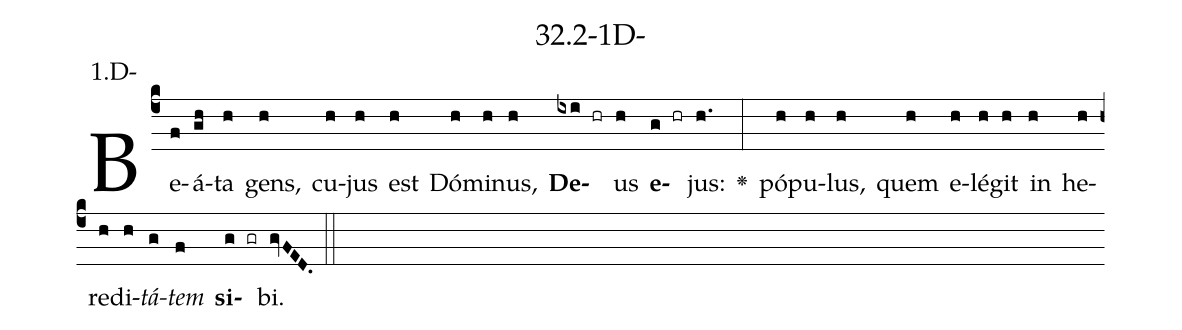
name: 32.2-1D-;
annotation: 1.D-;
%%
(c4)Be(f)á(gh)ta(h) gens,(h) cu(h)jus(h) est(h) Dó(h)mi(h)nus,(h) <b>De</b>(ixi hr)us(h) <b>e</b>(g hr)jus:(h.) <v>\greheightstar</v>(:) pó(h)pu(h)lus,(h) quem(h) e(h)lé(h)git(h) in(h) he(h)re(h)di(h)<i>tá</i>(g)<i>tem</i>(f) <b>si</b>(g gr)bi.(gvFED.) (::)


%E(h) u(h) o(g) u(f) a(g) e.(gvFED.) (::)
